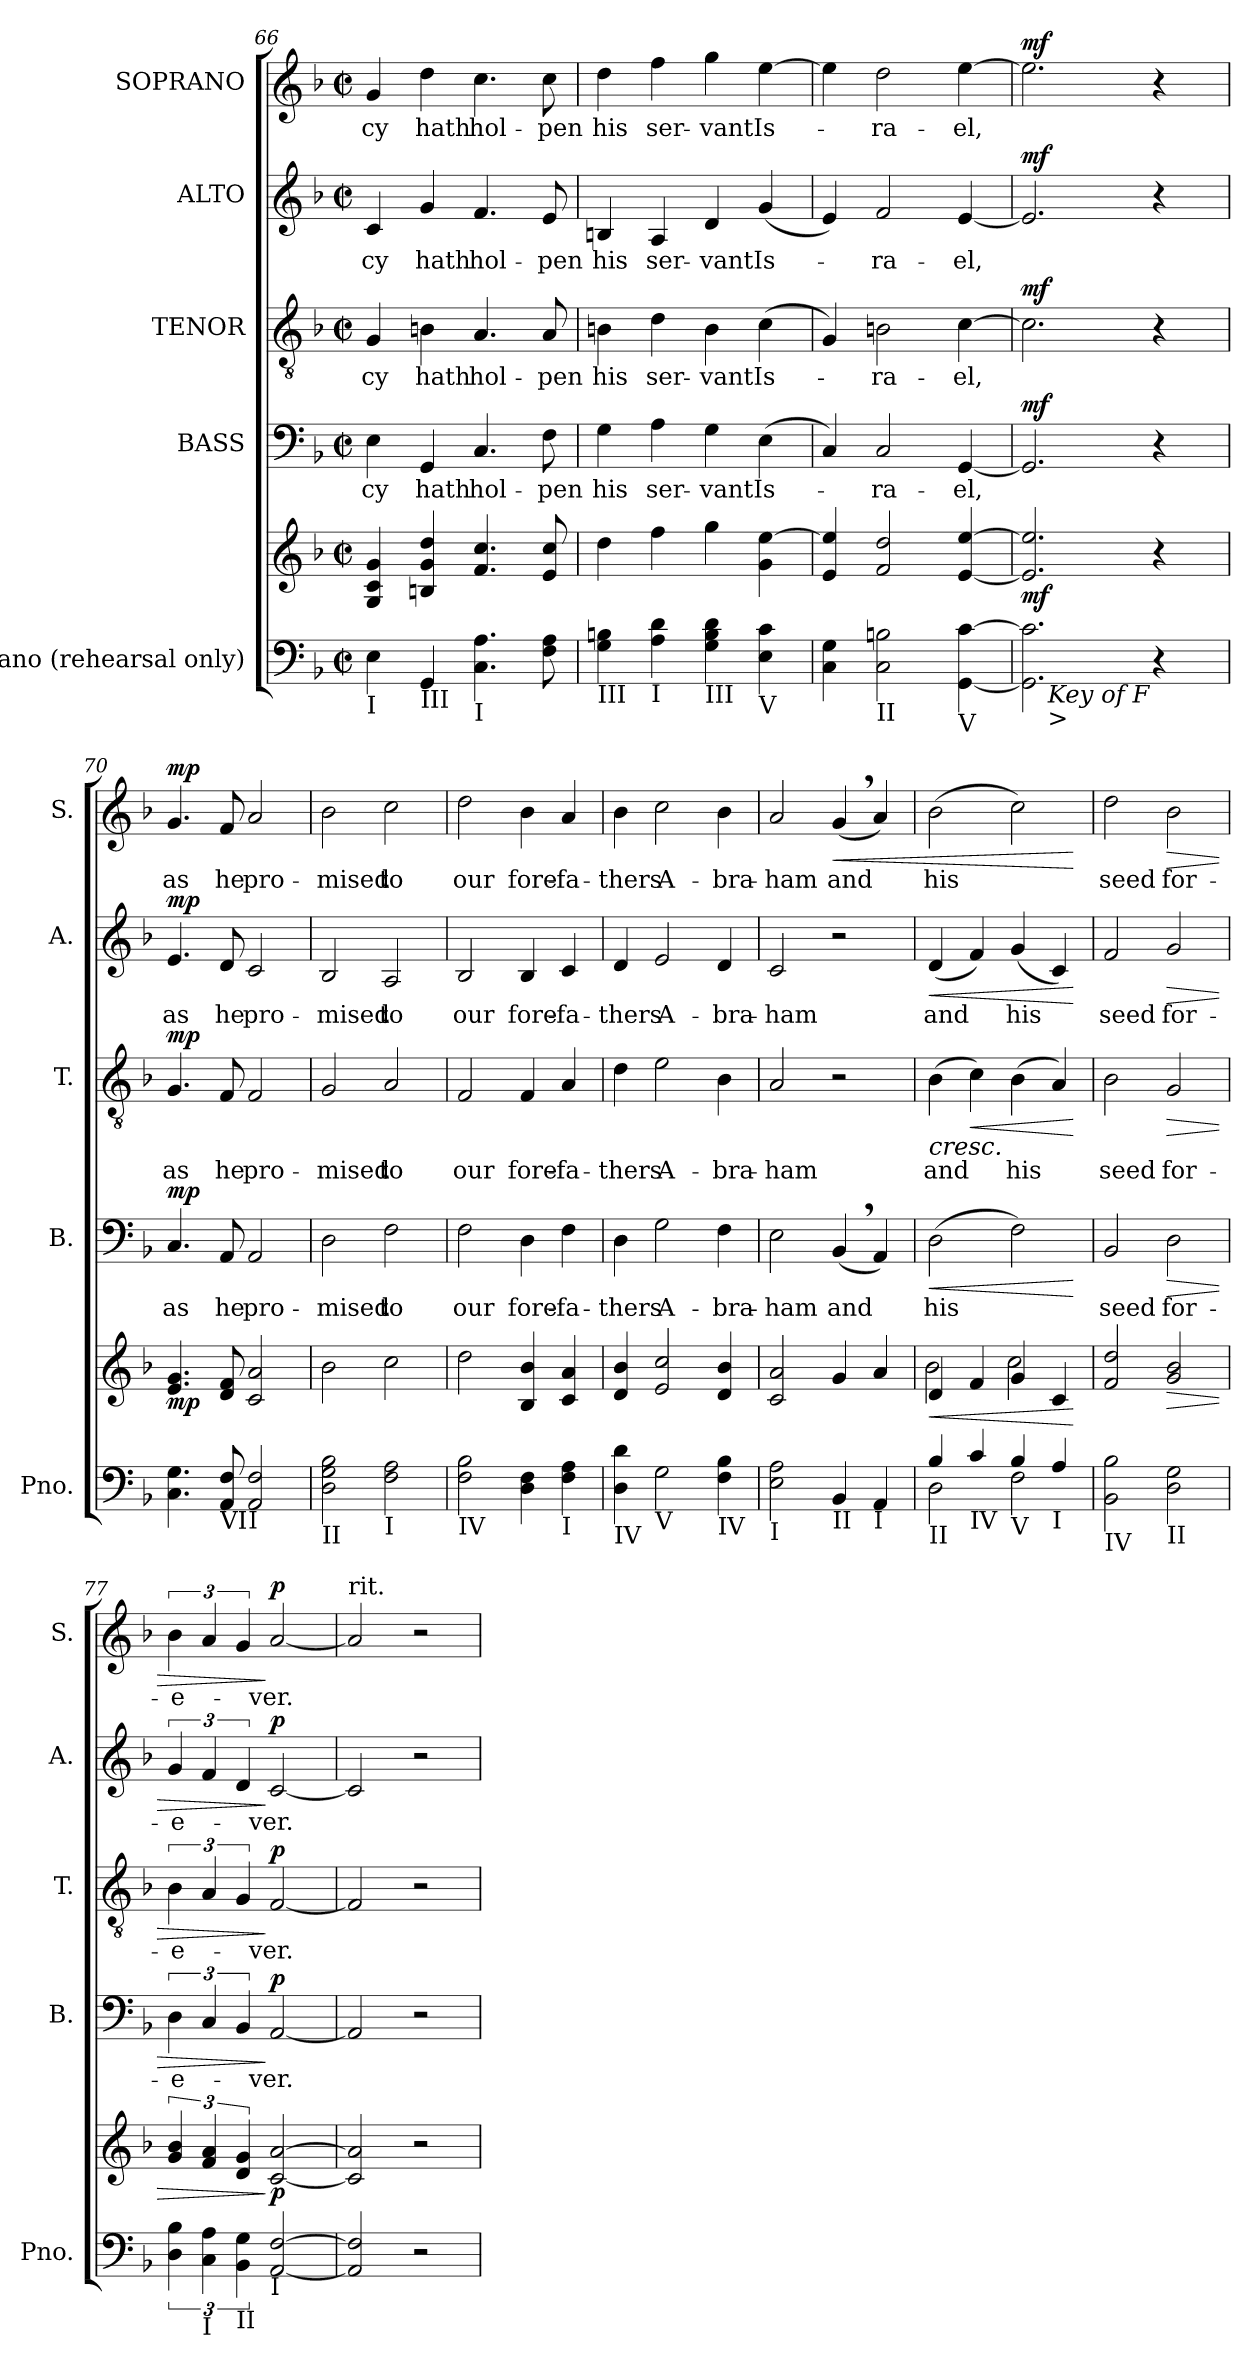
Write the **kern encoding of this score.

**kern	**kern	**dynam	**kern	**text	**dynam	**kern	**text	**dynam	**kern	**text	**dynam	**kern	**text	**dynam
*part5	*part5	*part5	*part4	*part4	*part4	*part3	*part3	*part3	*part2	*part2	*part2	*part1	*part1	*part1
*staff6	*staff5	*staff5/6	*staff4	*staff4	*staff4	*staff3	*staff3	*staff3	*staff2	*staff2	*staff2	*staff1	*staff1	*staff1
*I"Piano (rehearsal only)	*	*	*I"BASS	*	*	*I"TENOR	*	*	*I"ALTO	*	*	*I"SOPRANO	*	*
*I'Pno.	*	*	*I'B.	*	*	*I'T.	*	*	*I'A.	*	*	*I'S.	*	*
!!LO:PB:g=z
*clefF4	*clefG2	*	*clefF4	*	*	*clefGv2	*	*	*clefG2	*	*	*clefG2	*	*
*	*	*	*	*	*	*ITrd7c12	*	*	*	*	*	*	*	*
*k[b-]	*k[b-]	*	*k[b-]	*	*	*k[b-]	*	*	*k[b-]	*	*	*k[b-]	*	*
*F:	*F:	*	*F:	*	*	*F:	*	*	*F:	*	*	*F:	*	*
*M2/2	*M2/2	*	*M2/2	*	*	*M2/2	*	*	*M2/2	*	*	*M2/2	*	*
*met(c|)	*met(c|)	*	*met(c|)	*	*	*met(c|)	*	*	*met(c|)	*	*	*met(c|)	*	*
=66	=66	=66	=66	=66	=66	=66	=66	=66	=66	=66	=66	=66	=66	=66
!LO:TX:b:t=I	!	!	!	!	!	!	!	!	!	!	!	!	!	!
!	!	!	!	!LO:LY:b	!	!	!LO:LY:b	!	!	!LO:LY:b	!	!	!LO:LY:b	!
4E\	4G/ 4c/ 4g/	.	4E\	-cy	.	4GG/	-cy	.	4c/	-cy	.	4g/	-cy	.
!LO:TX:b:t=III	!	!	!	!	!	!	!	!	!	!	!	!	!	!
!	!	!	!	!LO:LY:b	!	!	!LO:LY:b	!	!	!LO:LY:b	!	!	!LO:LY:b	!
4GG/	4Bn/ 4g/ 4dd/	.	4GG/	hath	.	4BBn\	hath	.	4g/	hath	.	4dd\	hath	.
!LO:TX:b:t=I	!	!	!	!	!	!	!	!	!	!	!	!	!	!
!	!	!	!	!LO:LY:b	!	!	!LO:LY:b	!	!	!LO:LY:b	!	!	!LO:LY:b	!
4.C\ 4.A\	4.f/ 4.cc/	.	4.C/	hol-	.	4.AA/	hol-	.	4.f/	hol-	.	4.cc\	hol-	.
!	!	!	!	!LO:LY:b	!	!	!LO:LY:b	!	!	!LO:LY:b	!	!	!LO:LY:b	!
8F\ 8A\	8e/ 8cc/	.	8F\	-pen	.	8AA/	-pen	.	8e/	-pen	.	8cc\	-pen	.
=67	=67	=67	=67	=67	=67	=67	=67	=67	=67	=67	=67	=67	=67	=67
!LO:TX:b:t=III	!	!	!	!	!	!	!	!	!	!	!	!	!	!
!	!	!	!	!LO:LY:b	!	!	!LO:LY:b	!	!	!LO:LY:b	!	!	!LO:LY:b	!
4G\ 4Bn\	4dd\	.	4G\	his	.	4BBn\	his	.	4Bn/	his	.	4dd\	his	.
!LO:TX:b:t=I	!	!	!	!	!	!	!	!	!	!	!	!	!	!
!	!	!	!	!LO:LY:b	!	!	!LO:LY:b	!	!	!LO:LY:b	!	!	!LO:LY:b	!
4A\ 4d\	4ff\	.	4A\	ser-	.	4D\	ser-	.	4A/	ser-	.	4ff\	ser-	.
!LO:TX:b:t=III	!	!	!	!	!	!	!	!	!	!	!	!	!	!
!	!	!	!	!LO:LY:b	!	!	!LO:LY:b	!	!	!LO:LY:b	!	!	!LO:LY:b	!
4G\ 4B\ 4d\	4gg\	.	4G\	-vant	.	4BB\	-vant	.	4d/	-vant	.	4gg\	-vant	.
!LO:TX:b:t=V	!	!	!	!	!	!	!	!	!	!	!	!	!	!
!	!	!	!	!LO:LY:b	!	!	!LO:LY:b	!	!	!LO:LY:b	!	!	!LO:LY:b	!
4E\ 4c\	4g\ [>4ee\	.	(>4E\	Is-	.	(>4C\	Is-	.	(<4g/	Is-	.	[>4ee\	Is-	.
=68	=68	=68	=68	=68	=68	=68	=68	=68	=68	=68	=68	=68	=68	=68
4C\ 4G\	4e/ 4ee/]	.	4C/)	.	.	4GG/)	.	.	4e/)	.	.	4ee\]	.	.
!LO:TX:b:t=II	!	!	!	!	!	!	!	!	!	!	!	!	!	!
!	!	!	!	!LO:LY:b	!	!	!LO:LY:b	!	!	!LO:LY:b	!	!	!LO:LY:b	!
2C\ 2Bn\	2f/ 2dd/	.	2C/	-ra-	.	2BBn\	-ra-	.	2f/	-ra-	.	2dd\	-ra-	.
!LO:TX:b:t=V	!	!	!	!	!	!	!	!	!	!	!	!	!	!
!	!	!	!	!LO:LY:b	!	!	!LO:LY:b	!	!	!LO:LY:b	!	!	!LO:LY:b	!
[<4GG\ [>4c\	[<4e/ [>4ee/	.	[<4GG/	-el,	.	[>4C\	-el,	.	[<4e/	-el,	.	[>4ee\	-el,	.
=69	=69	=69	=69	=69	=69	=69	=69	=69	=69	=69	=69	=69	=69	=69
!	!	!LO:DY:b	!	!	!LO:DY:a	!	!	!LO:DY:a	!	!	!LO:DY:a	!	!	!LO:DY:a
*^	*	*	*	*	*	*	*	*	*	*	*	*	*	*
2.GG\] 2.c\]	24..ryy	2.e/] 2.ee/]	mf	2.GG/]	.	mf	2.C\]	.	mf	2.e/]	.	mf	2.ee\]	.	mf
!	!LO:TX:b:i:t=Key of F	!	!	!	!	!	!	!	!	!	!	!	!	!	!
!	!LO:TX:b:t=>	!	!	!	!	!	!	!	!	!	!	!	!	!	!
.	3%2ryy	.	.	.	.	.	.	.	.	.	.	.	.	.	.
.	6ryy	.	.	.	.	.	.	.	.	.	.	.	.	.	.
4r	.	4r	.	4r	.	.	4r	.	.	4r	.	.	4r	.	.
.	12ryy	.	.	.	.	.	.	.	.	.	.	.	.	.	.
.	96ryy	.	.	.	.	.	.	.	.	.	.	.	.	.	.
=70	=70	=70	=70	=70	=70	=70	=70	=70	=70	=70	=70	=70	=70	=70	=70
!LO:TX:b:t=V	!	!	!	!	!	!	!	!	!	!	!	!	!	!	!
!	!	!	!LO:DY:b	!	!LO:LY:b	!LO:DY:a	!	!LO:LY:b	!LO:DY:a	!	!LO:LY:b	!LO:DY:a	!	!LO:LY:b	!LO:DY:a
*v	*v	*	*	*	*	*	*	*	*	*	*	*	*	*	*
4.C\ 4.G\	4.e/ 4.g/	mp	4.C/	as	mp	4.GG/	as	mp	4.e/	as	mp	4.g/	as	mp
!LO:TX:b:t=VI	!	!	!	!	!	!	!	!	!	!	!	!	!	!
!	!	!	!	!LO:LY:b	!	!	!LO:LY:b	!	!	!LO:LY:b	!	!	!LO:LY:b	!
8AA/ 8F/	8d/ 8f/	.	8AA/	he	.	8FF/	he	.	8d/	he	.	8f/	he	.
!LO:TX:b:t=I	!	!	!	!	!	!	!	!	!	!	!	!	!	!
!	!	!	!	!LO:LY:b	!	!	!LO:LY:b	!	!	!LO:LY:b	!	!	!LO:LY:b	!
2AA/ 2F/	2c/ 2a/	.	2AA/	pro-	.	2FF/	pro-	.	2c/	pro-	.	2a/	pro-	.
!!LO:LB:g=z
=71	=71	=71	=71	=71	=71	=71	=71	=71	=71	=71	=71	=71	=71	=71
!LO:TX:b:t=II	!	!	!	!	!	!	!	!	!	!	!	!	!	!
!	!	!	!	!LO:LY:b	!	!	!LO:LY:b	!	!	!LO:LY:b	!	!	!LO:LY:b	!
2D\ 2G\ 2B-\	2b-\	.	2D\	-mised	.	2GG/	-mised	.	2B-/	-mised	.	2b-\	-mised	.
!LO:TX:b:t=I	!	!	!	!	!	!	!	!	!	!	!	!	!	!
!	!	!	!	!LO:LY:b	!	!	!LO:LY:b	!	!	!LO:LY:b	!	!	!LO:LY:b	!
2F\ 2A\	2cc\	.	2F\	to	.	2AA/	to	.	2A/	to	.	2cc\	to	.
=72	=72	=72	=72	=72	=72	=72	=72	=72	=72	=72	=72	=72	=72	=72
!LO:TX:b:t=IV	!	!	!	!	!	!	!	!	!	!	!	!	!	!
!	!	!	!	!LO:LY:b	!	!	!LO:LY:b	!	!	!LO:LY:b	!	!	!LO:LY:b	!
2F\ 2B-\	2dd\	.	2F\	our	.	2FF/	our	.	2B-/	our	.	2dd\	our	.
!	!	!	!	!LO:LY:b	!	!	!LO:LY:b	!	!	!LO:LY:b	!	!	!LO:LY:b	!
4D\ 4F\	4B-/ 4b-/	.	4D\	fore-	.	4FF/	fore-	.	4B-/	fore-	.	4b-\	fore-	.
!LO:TX:b:t=I	!	!	!	!	!	!	!	!	!	!	!	!	!	!
!	!	!	!	!LO:LY:b	!	!	!LO:LY:b	!	!	!LO:LY:b	!	!	!LO:LY:b	!
4F\ 4A\	4c/ 4a/	.	4F\	-fa-	.	4AA/	-fa-	.	4c/	-fa-	.	4a/	-fa-	.
=73	=73	=73	=73	=73	=73	=73	=73	=73	=73	=73	=73	=73	=73	=73
!LO:TX:b:t=IV	!	!	!	!	!	!	!	!	!	!	!	!	!	!
!	!	!	!	!LO:LY:b	!	!	!LO:LY:b	!	!	!LO:LY:b	!	!	!LO:LY:b	!
4D\ 4d\	4d/ 4b-/	.	4D\	-thers	.	4D\	-thers	.	4d/	-thers	.	4b-\	-thers	.
!LO:TX:b:t=V	!	!	!	!	!	!	!	!	!	!	!	!	!	!
!	!	!	!	!LO:LY:b	!	!	!LO:LY:b	!	!	!LO:LY:b	!	!	!LO:LY:b	!
2G\	2e/ 2cc/	.	2G\	A-	.	2E\	A-	.	2e/	A-	.	2cc\	A-	.
!LO:TX:b:t=IV	!	!	!	!	!	!	!	!	!	!	!	!	!	!
!	!	!	!	!LO:LY:b	!	!	!LO:LY:b	!	!	!LO:LY:b	!	!	!LO:LY:b	!
4F\ 4B-\	4d/ 4b-/	.	4F\	-bra-	.	4BB-\	-bra-	.	4d/	-bra-	.	4b-\	-bra-	.
=74	=74	=74	=74	=74	=74	=74	=74	=74	=74	=74	=74	=74	=74	=74
!LO:TX:b:t=I	!	!	!	!	!	!	!	!	!	!	!	!	!	!
!	!	!	!	!LO:LY:b	!	!	!LO:LY:b	!	!	!LO:LY:b	!	!	!LO:LY:b	!
2E\ 2A\	2c/ 2a/	.	2E\	-ham	.	2AA/	-ham	.	2c/	-ham	.	2a/	-ham	.
!LO:TX:b:t=II	!	!	!	!	!	!	!	!	!	!	!	!	!	!
!	!	!	!	!LO:LY:b	!	!	!	!	!	!	!	!	!LO:LY:b	!LO:HP:b
4BB-/	4g/	.	(<4BB-,>/	and	.	2r	.	.	2r	.	.	(<4g,>/	and	<
!LO:TX:b:t=I	!	!	!	!	!	!	!	!	!	!	!	!	!	!
4AA/	4a/	.	4AA/)	.	.	.	.	.	.	.	.	4a/)	.	.
=75	=75	=75	=75	=75	=75	=75	=75	=75	=75	=75	=75	=75	=75	=75
*^	*	*	*	*	*	*	*	*	*	*	*	*	*	*
!LO:TX:b:t=II	!	!	!	!	!	!	!	!	!	!	!	!	!	!	!
!	!	!	!LO:HP:b	!	!LO:LY:b	!LO:HP:b	!	!LO:LY:b	!LO:HP:b	!	!LO:LY:b	!LO:HP:b	!	!LO:LY:b	!
*	*	*^	*	*	*	*	*	*	*	*	*	*	*	*	*
4B-/	2D\	4d/	2b-\	<	(>2D\	his	<	(>4BB-\	and	<	(<4d/	and	<	(>2b-\	his	.
!LO:TX:b:t=IV	!	!	!	!	!	!	!	!	!	!	!	!	!	!	!	!
!	!	!	!	!	!	!	!	!	!	!LO:HP:b	!	!	!	!	!	!
4c/	.	4f/	.	.	.	.	.	4C\)	.	<	4f/)	.	.	.	.	.
!LO:TX:b:t=V	!	!	!	!	!	!	!	!	!	!	!	!	!	!	!	!
!	!	!	!	!	!	!	!	!	!LO:LY:b	!	!	!LO:LY:b	!	!	!	!
4B-/	2F\	4g/	2cc\	.	2F\)	.	.	(>4BB-\	his	.	(<4g/	his	.	2cc\)	.	.
!LO:TX:b:t=I	!	!	!	!	!	!	!	!	!	!	!	!	!	!	!	!
4A/	.	4c/	.	.	.	.	.	4AA/)	.	.	4c/)	.	.	.	.	.
*v	*v	*	*	*	*	*	*	*	*	*	*	*	*	*	*	*
*	*v	*v	*	*	*	*	*	*	*	*	*	*	*	*	*
.	.	[	.	.	[	.	.	[ [	.	.	[	.	.	[
!!LO:PB:g=z
=76	=76	=76	=76	=76	=76	=76	=76	=76	=76	=76	=76	=76	=76	=76
!LO:TX:b:t=IV	!	!	!	!	!	!	!	!	!	!	!	!	!	!
!	!	!	!	!LO:LY:b	!	!	!LO:LY:b	!	!	!LO:LY:b	!	!	!LO:LY:b	!
2BB-\ 2B-\	2f/ 2dd/	.	2BB-/	seed	.	2BB-\	seed	.	2f/	seed	.	2dd\	seed	.
!LO:TX:b:t=II	!	!	!	!	!	!	!	!	!	!	!	!	!	!
!	!	!LO:HP:b	!	!LO:LY:b	!LO:HP:b	!	!LO:LY:b	!LO:HP:b	!	!LO:LY:b	!LO:HP:b	!	!LO:LY:b	!LO:HP:b
2D\ 2G\	2g/ 2b-/	>	2D\	for-	>	2GG/	for-	>	2g/	for-	>	2b-\	for-	>
=77	=77	=77	=77	=77	=77	=77	=77	=77	=77	=77	=77	=77	=77	=77
!	!	!	!	!LO:LY:b	!	!	!LO:LY:b	!	!	!LO:LY:b	!	!	!LO:LY:b	!
6D\ 6B-\	6g/ 6b-/	.	6D\	-e-	.	6BB-\	-e-	.	6g/	-e-	.	6b-\	-e-	.
!LO:TX:b:t=I	!	!	!	!	!	!	!	!	!	!	!	!	!	!
6C\ 6A\	6f/ 6a/	.	6C/	.	.	6AA/	.	.	6f/	.	.	6a/	.	.
!LO:TX:b:t=II	!	!	!	!	!	!	!	!	!	!	!	!	!	!
6BB-\ 6G\	6d/ 6g/	.	6BB-/	.	.	6GG/	.	.	6d/	.	.	6g/	.	.
!LO:TX:b:t=I	!	!	!	!	!	!	!	!	!	!	!	!	!	!
!	!	!LO:DY:n=1:b	!	!LO:LY:b	!LO:DY:n=1:a	!	!LO:LY:b	!LO:DY:n=1:a	!	!LO:LY:b	!LO:DY:n=1:a	!	!LO:LY:b	!LO:DY:n=1:a
[<2AA/ [>2F/	[<2c/ [>2a/	] p	[<2AA/	-ver.	] p	[<2FF/	-ver.	] p	[<2c/	-ver.	] p	[<2a/	-ver.	] p
=78	=78	=78	=78	=78	=78	=78	=78	=78	=78	=78	=78	=78	=78	=78
!	!	!	!	!	!	!	!	!	!	!	!	!LO:TX:a:t=rit.	!	!
2AA/] 2F/]	2c/] 2a/]	.	2AA/]	.	.	2FF/]	.	.	2c/]	.	.	2a/]	.	.
2r	2r	.	2r	.	.	2r	.	.	2r	.	.	2r	.	.
=	=	=	=	=	=	=	=	=	=	=	=	=	=	=
*-	*-	*-	*-	*-	*-	*-	*-	*-	*-	*-	*-	*-	*-	*-
